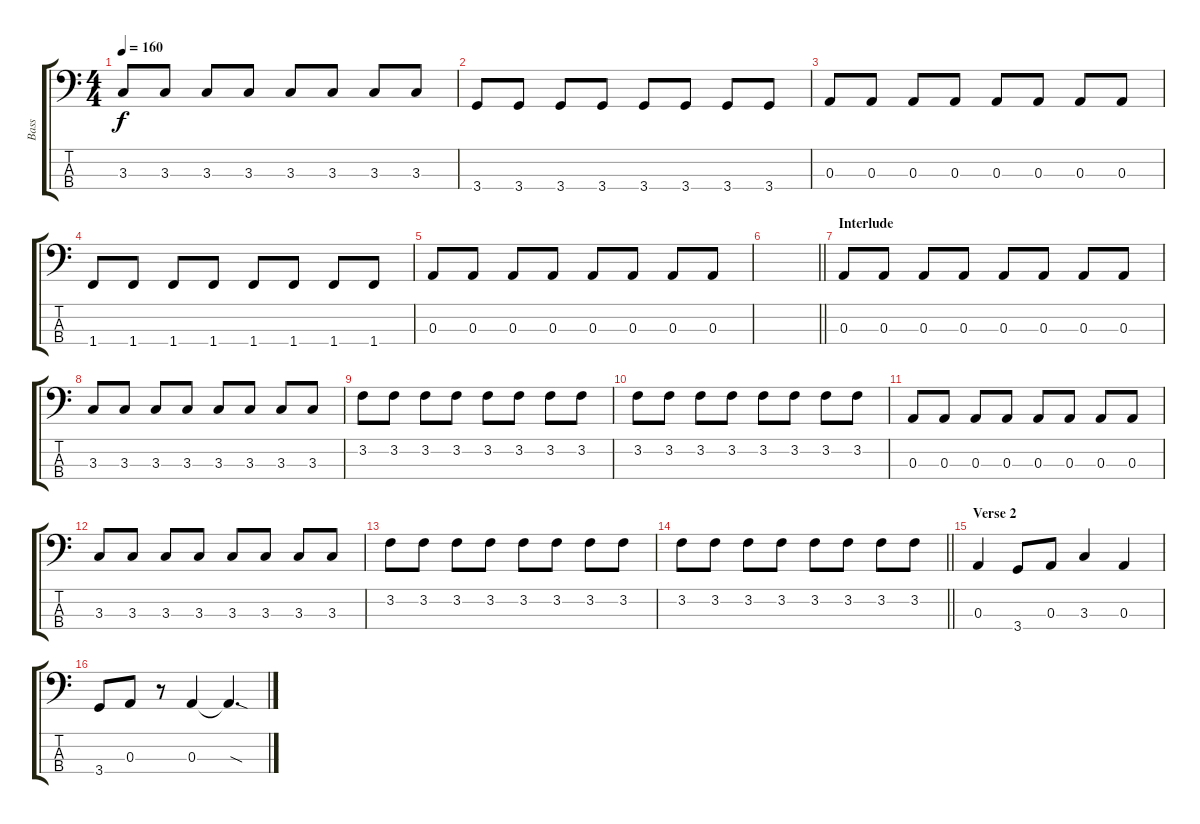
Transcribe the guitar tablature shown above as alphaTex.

\track ("Bass" "Bass") {instrument electricbassfinger}
\staff {score tabs}
\tuning (G2 D2 A1 E1) {hide}
\ts (4 4)
\tempo 160
\clef f4
\ks c
3.3.8{dy f} 3.3.8 3.3.8 3.3.8 3.3.8 3.3.8 3.3.8 3.3.8 |
3.4.8 3.4.8 3.4.8 3.4.8 3.4.8 3.4.8 3.4.8 3.4.8 |
0.3.8 0.3.8 0.3.8 0.3.8 0.3.8 0.3.8 0.3.8 0.3.8 |
1.4.8 1.4.8 1.4.8 1.4.8 1.4.8 1.4.8 1.4.8 1.4.8 |
0.3.8 0.3.8 0.3.8 0.3.8 0.3.8 0.3.8 0.3.8 0.3.8 |
\barLineRight lightlight
|
\section ("" "Interlude")
0.3.8 0.3.8 0.3.8 0.3.8 0.3.8 0.3.8 0.3.8 0.3.8 |
3.3.8 3.3.8 3.3.8 3.3.8 3.3.8 3.3.8 3.3.8 3.3.8 |
3.2.8 3.2.8 3.2.8 3.2.8 3.2.8 3.2.8 3.2.8 3.2.8 |
3.2.8 3.2.8 3.2.8 3.2.8 3.2.8 3.2.8 3.2.8 3.2.8 |
0.3.8 0.3.8 0.3.8 0.3.8 0.3.8 0.3.8 0.3.8 0.3.8 |
3.3.8 3.3.8 3.3.8 3.3.8 3.3.8 3.3.8 3.3.8 3.3.8 |
3.2.8 3.2.8 3.2.8 3.2.8 3.2.8 3.2.8 3.2.8 3.2.8 |
\barLineRight lightlight
3.2.8 3.2.8 3.2.8 3.2.8 3.2.8 3.2.8 3.2.8 3.2.8 |
\section ("" "Verse 2")
0.3.4 3.4.8 0.3.8 3.3.4 0.3.4 |
3.4.8 0.3.8 r.8 0.3.4 0.3{sod t}.4{d}
